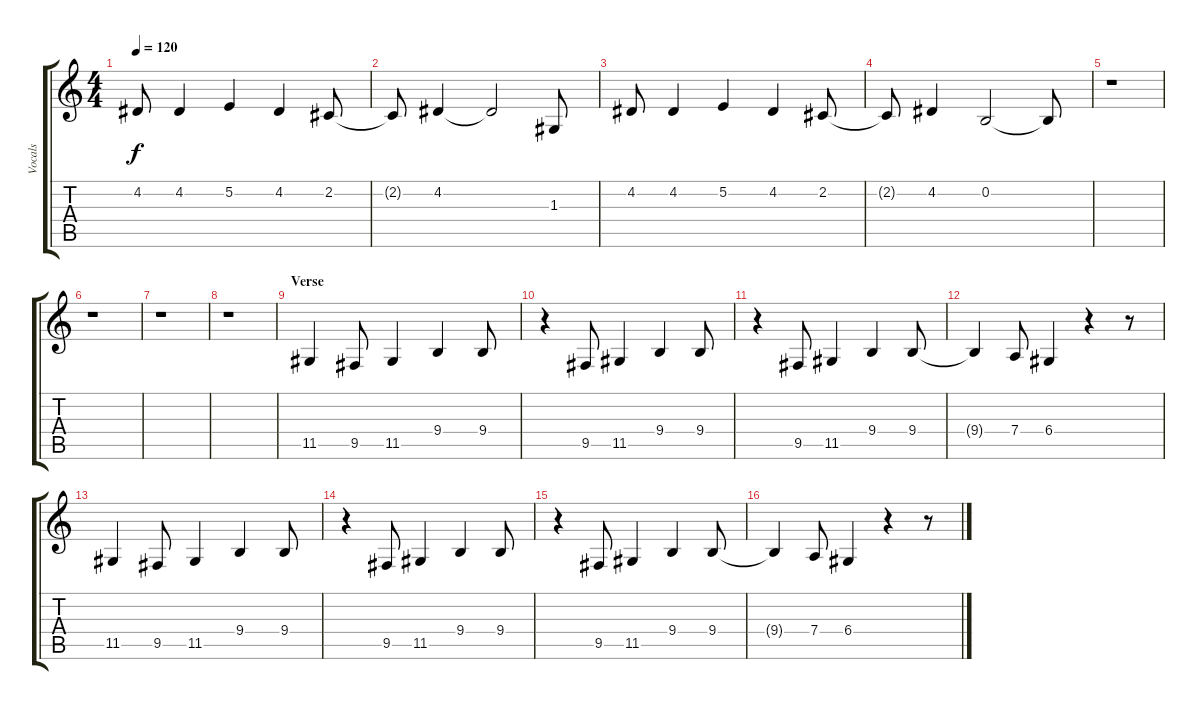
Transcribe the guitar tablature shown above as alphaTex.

\track ("Vocals" "Vocals") {instrument altosax}
\staff {score tabs}
\tuning (E4 B3 G3 D3 A2 E2) {hide}
\ts (4 4)
\tempo 120
\clef g2
\ks c
4.2.8{dy f} 4.2.4 5.2.4 4.2.4 2.2.8 |
2.2{t}.8 4.2.4 4.2{t}.2 1.3.8 |
4.2.8 4.2.4 5.2.4 4.2.4 2.2.8 |
2.2{t}.8 4.2.4 0.2.2 0.2{t}.8 |
r.1 |
r.1 |
r.1 |
r.1 |
\section ("" "Verse")
11.5.4 9.5.8 11.5.4 9.4.4 9.4.8 |
r.4 9.5.8 11.5.4 9.4.4 9.4.8 |
r.4 9.5.8 11.5.4 9.4.4 9.4.8 |
9.4{t}.4 7.4.8 6.4.4 r.4 r.8 |
11.5.4 9.5.8 11.5.4 9.4.4 9.4.8 |
r.4 9.5.8 11.5.4 9.4.4 9.4.8 |
r.4 9.5.8 11.5.4 9.4.4 9.4.8 |
9.4{t}.4 7.4.8 6.4.4 r.4 r.8
